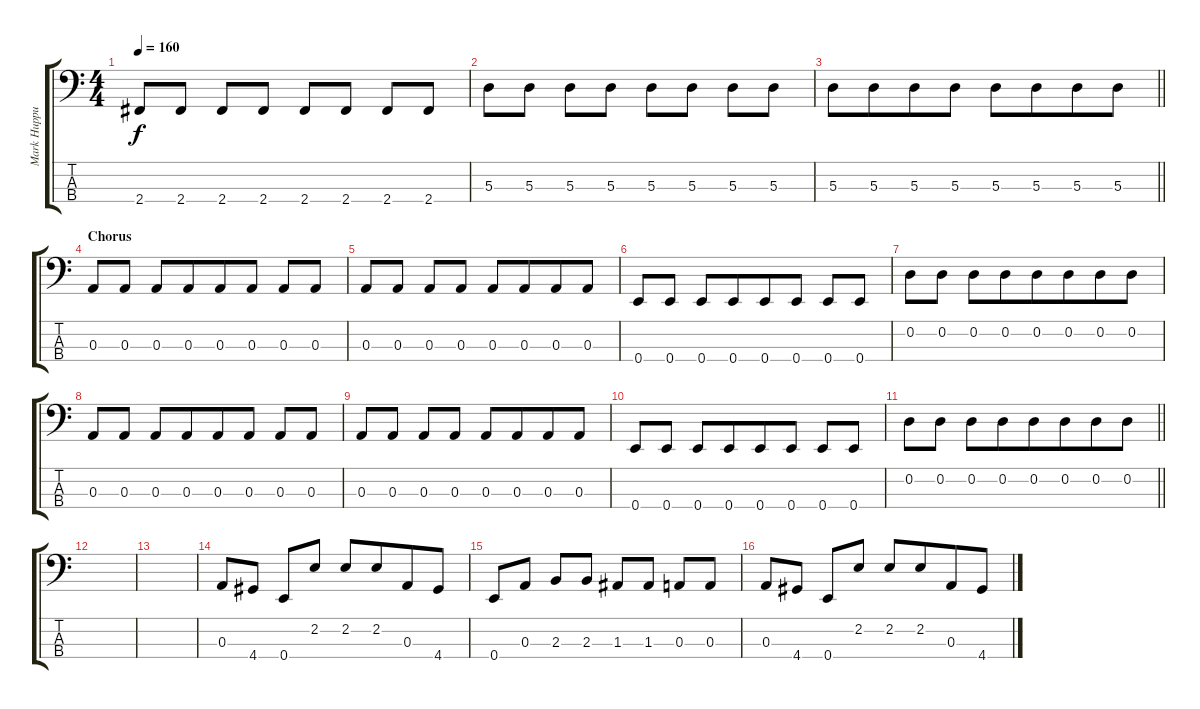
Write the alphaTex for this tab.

\track ("Mark Huppus Bass" "Mark Huppu") {instrument electricbasspick}
\staff {score tabs}
\tuning (G2 D2 A1 E1) {hide}
\ts (4 4)
\tempo 160
\clef f4
\ks c
2.4.8{dy f beam merge} 2.4.8 2.4.8 2.4.8 2.4.8{beam merge} 2.4.8 2.4.8 2.4.8 |
5.3.8{beam merge} 5.3.8 5.3.8 5.3.8 5.3.8 5.3.8 5.3.8 5.3.8 |
\barLineRight lightlight
5.3.8 5.3.8{beam merge} 5.3.8{beam merge} 5.3.8 5.3.8{beam merge} 5.3.8{beam merge} 5.3.8{beam merge} 5.3.8 |
\section ("" "Chorus")
0.3.8 0.3.8 0.3.8 0.3.8{beam merge} 0.3.8{beam merge} 0.3.8 0.3.8{beam merge} 0.3.8 |
0.3.8 0.3.8 0.3.8{beam merge} 0.3.8 0.3.8 0.3.8{beam merge} 0.3.8 0.3.8 |
0.4.8 0.4.8 0.4.8 0.4.8{beam merge} 0.4.8{beam merge} 0.4.8 0.4.8 0.4.8 |
0.2.8{beam merge} 0.2.8 0.2.8 0.2.8{beam merge} 0.2.8{beam merge} 0.2.8{beam merge} 0.2.8 0.2.8 |
0.3.8 0.3.8 0.3.8 0.3.8{beam merge} 0.3.8{beam merge} 0.3.8 0.3.8{beam merge} 0.3.8 |
0.3.8 0.3.8 0.3.8{beam merge} 0.3.8 0.3.8 0.3.8{beam merge} 0.3.8 0.3.8 |
0.4.8 0.4.8 0.4.8 0.4.8{beam merge} 0.4.8{beam merge} 0.4.8 0.4.8 0.4.8 |
\barLineRight lightlight
0.2.8{beam merge} 0.2.8 0.2.8 0.2.8{beam merge} 0.2.8{beam merge} 0.2.8{beam merge} 0.2.8 0.2.8 |
|
|
0.3.8 4.4.8 0.4.8 2.2.8 2.2.8 2.2.8{beam merge} 0.3.8 4.4.8 |
0.4.8 0.3.8 2.3.8 2.3.8 1.3.8 1.3.8 0.3.8{beam merge} 0.3.8 |
0.3.8 4.4.8 0.4.8 2.2.8 2.2.8 2.2.8{beam merge} 0.3.8 4.4.8
